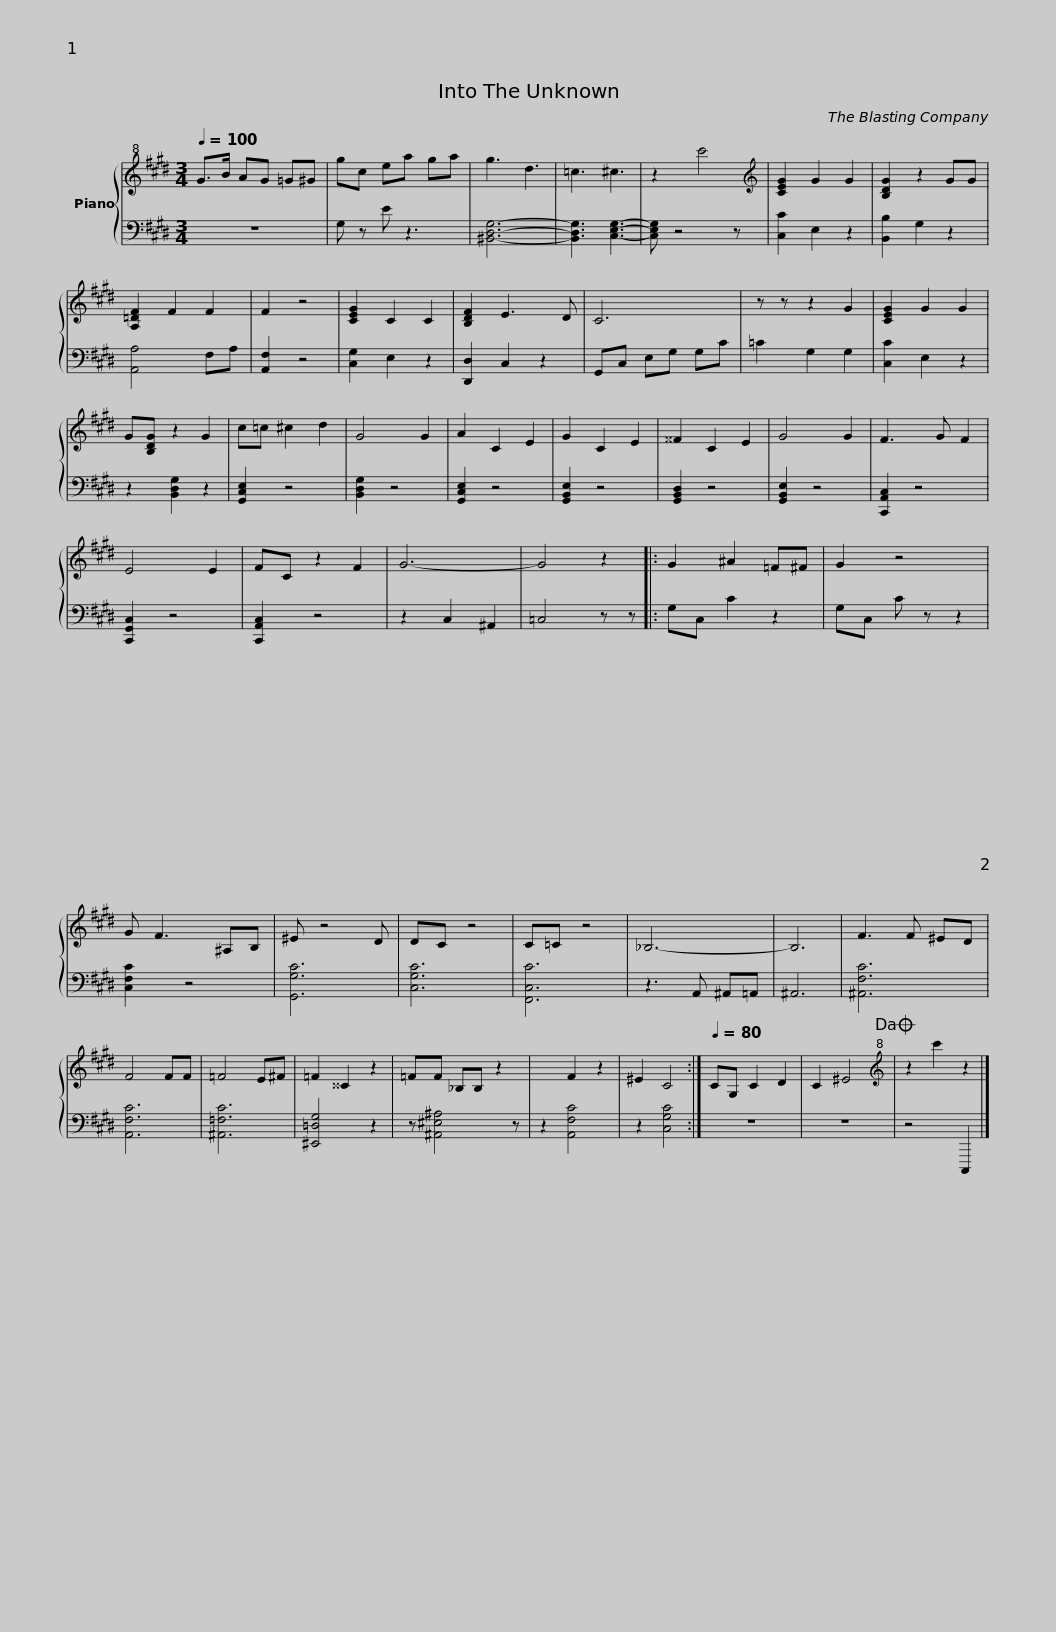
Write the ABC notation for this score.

X:1
%%score { 1 | 2 }
L:1/8
Q:1/4=100
M:3/4
I:linebreak $
K:E
V:1 treble+8
V:2 bass
V:1
 G>B AG =G^G | gc ea ga | g3 d3 | =c3 ^c3 | z2 c'4 | %5
[K:treble] [CEG]2 G2 G2 | [B,DG]2 z2 GG | [A,=DF]2 F2 F2 | F2 z4 |$ [CEG]2 C2 C2 | %10
 [B,DF]2 E3 D | C6 | z z z2 G2 | [CEG]2 G2 G2 | G[B,DG] z2 G2 | %15
 c=c ^c2 d2 | G4 G2 | A2 C2 E2 | G2 C2 E2 |$ ^^F2 C2 E2 | %20
 G4 G2 | F3 G F2 | E4 E2 | FC z2 F2 | G6- | %25
 G4 z2 |: G2 ^A2 =F^F | G2 z4 |$ G F3 ^A,B, | ^E z4 D | %30
 DC z4 | C=C z4 | _B,6- | B,6 | F3 F ^ED | %35
 F4 FF | =F4 E^F |$ =F2 ^^C2 z2 | =FF _B,B, z2 | x2 F2 z2 | %40
 ^E2 C4 :|[Q:1/4=80] CG, C2 D2 | C2 ^E4!dacoda! |[K:treble+8] z2 c'2 z2 |] %44
V:2
 z6 | G, z E z3 | [^B,,D,G,]6- | [B,,D,G,]3 [C,E,G,]3- | [C,E,G,] z4 z | %5
 [C,C]2 E,2 z2 | [B,,B,]2 G,2 z2 | [A,,A,]4 F,A, | [A,,F,]2 z4 |$ [C,G,]2 E,2 z2 | %10
 [D,,D,]2 C,2 z2 | G,,C, E,G, G,C | =C2 G,2 G,2 | [C,C]2 E,2 z2 | z2 [B,,D,G,]2 z2 | %15
 [G,,C,E,]2 z4 | [B,,D,G,]2 z4 | [G,,C,E,]2 z4 | [G,,B,,E,]2 z4 |$ [G,,B,,D,]2 z4 | %20
 [G,,B,,E,]2 z4 | [C,,A,,C,]2 z4 | [C,,G,,C,]2 z4 | [C,,A,,C,]2 z4 | z2 C,2 ^A,,2 | %25
 =C,4 z z |: G,C, C2 z2 | G,C, C z z2 |$ [C,F,C]2 z4 | [G,,G,C]6 | %30
 [C,G,C]6 | [F,,C,C]6 | z3 A,, ^A,,=A,, | ^A,,6 | [^A,,F,C]6 | %35
 [A,,F,C]6 | [^A,,=F,C]6 |$ [^E,,=D,G,]4 z2 | z [^A,,^E,^A,]4 z | z2 [A,,F,C]4 | %40
 z2 [C,G,C]4 :| z6 | z6 | z4 C,,,2 |] %44
